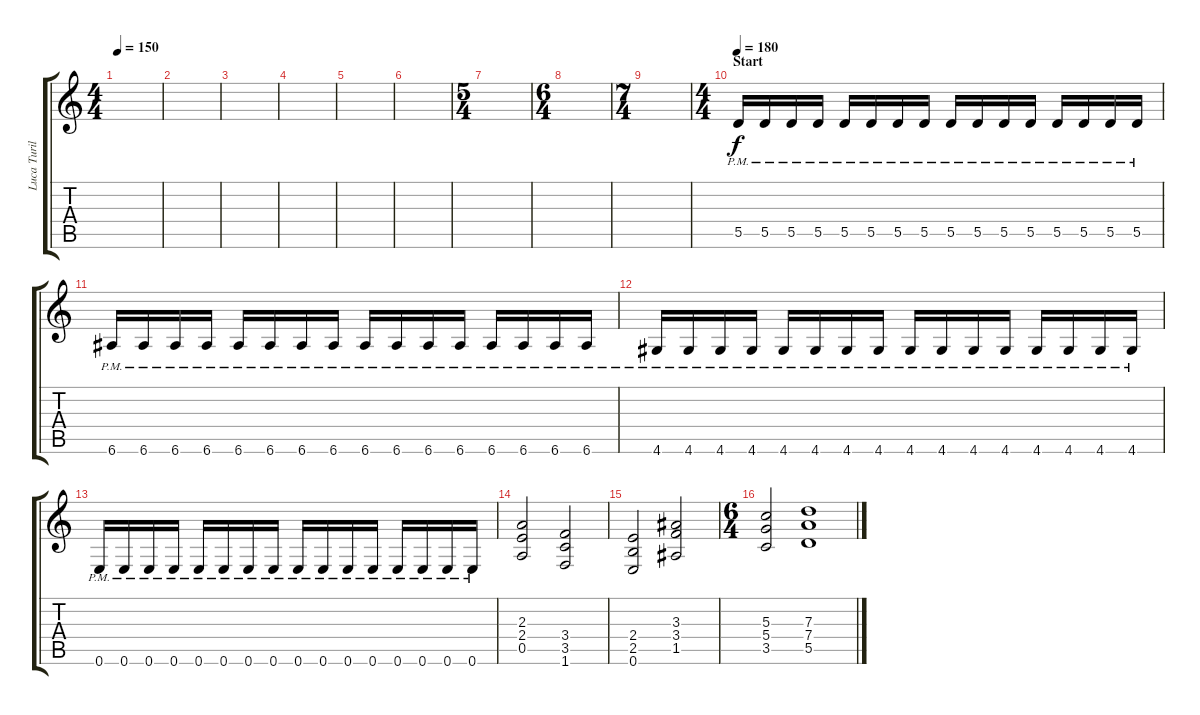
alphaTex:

\track ("Luca Turilli" "Luca Turil") {instrument distortionguitar}
\staff {score tabs}
\tuning (E4 B3 G3 D3 A2 E2) {hide}
\ts (4 4)
\tempo 150
\clef g2
\ks c
|
|
|
|
|
|
\ts (5 4)
|
\ts (6 4)
|
\ts (7 4)
|
\ts (4 4)
\section ("" "Start")
\tempo 180
5.5{pm}.16 5.5{pm}.16 5.5{pm}.16 5.5{pm}.16 5.5{pm}.16 5.5{pm}.16 5.5{pm}.16 5.5{pm}.16 5.5{pm}.16 5.5{pm}.16 5.5{pm}.16 5.5{pm}.16 5.5{pm}.16 5.5{pm}.16 5.5{pm}.16 5.5{pm}.16 |
6.6{pm}.16 6.6{pm}.16 6.6{pm}.16 6.6{pm}.16 6.6{pm}.16 6.6{pm}.16 6.6{pm}.16 6.6{pm}.16 6.6{pm}.16 6.6{pm}.16 6.6{pm}.16 6.6{pm}.16 6.6{pm}.16 6.6{pm}.16 6.6{pm}.16 6.6{pm}.16 |
4.6{pm}.16 4.6{pm}.16 4.6{pm}.16 4.6{pm}.16 4.6{pm}.16 4.6{pm}.16 4.6{pm}.16 4.6{pm}.16 4.6{pm}.16 4.6{pm}.16 4.6{pm}.16 4.6{pm}.16 4.6{pm}.16 4.6{pm}.16 4.6{pm}.16 4.6{pm}.16 |
0.6{pm}.16 0.6{pm}.16 0.6{pm}.16 0.6{pm}.16 0.6{pm}.16 0.6{pm}.16 0.6{pm}.16 0.6{pm}.16 0.6{pm}.16 0.6{pm}.16 0.6{pm}.16 0.6{pm}.16 0.6{pm}.16 0.6{pm}.16 0.6{pm}.16 0.6{pm}.16 |
(2.3 2.4 0.5).2 (3.4 3.5 1.6).2 |
(2.4 2.5 0.6).2 (3.3 3.4 1.5).2 |
\ts (6 4)
(5.3 5.4 3.5).2 (7.3 7.4 5.5).1
